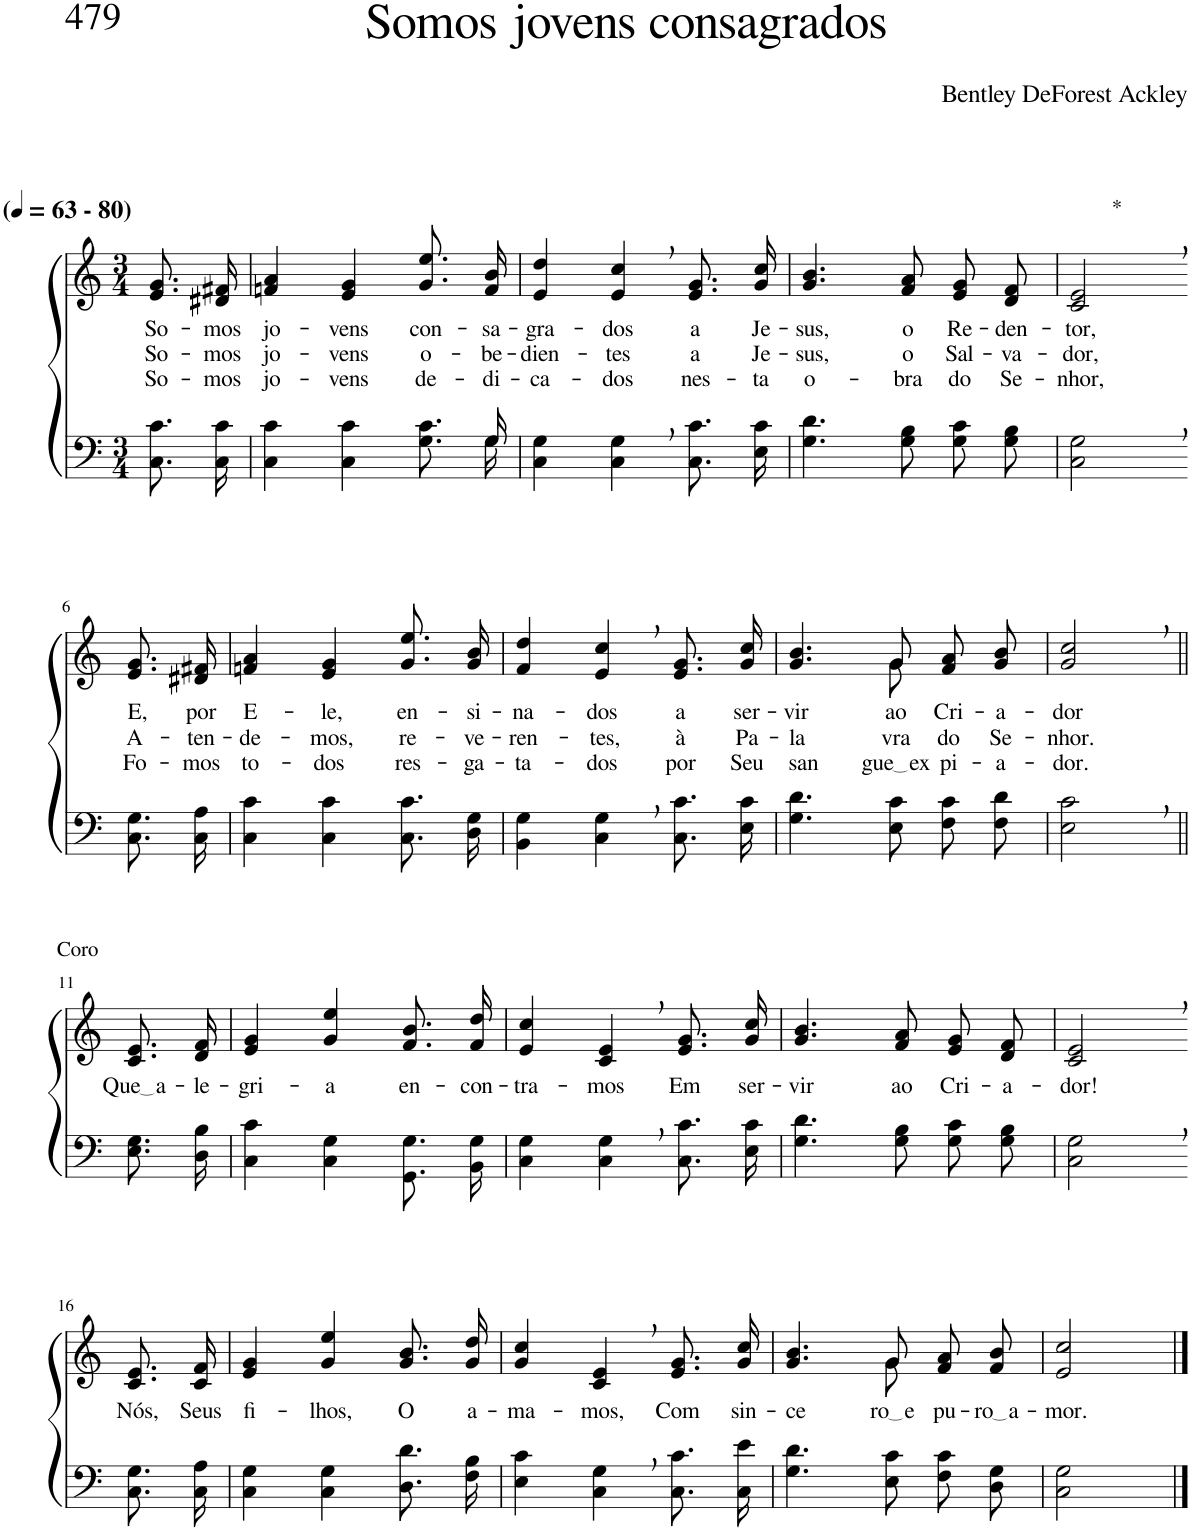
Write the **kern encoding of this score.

**kern	**kern	**text	**text	**text
*part2	*part1	*part1	*part1	*part1
*staff2	*staff1	*staff1	*staff1	*staff1
*I"Parte III e IV	*I"Parte I e II	*	*	*
*clefF4	*clefG2	*	*	*
*Trd1c2	*Trd1c2	*	*	*
*k[]	*k[]	*	*	*
*M3/4	*M3/4	*	*	*
*MM63	*MM63	*	*	*
=1	=1	=1	=1	=1
!	!LO:TX:a:B:t=(	!	!	!
!	!LO:TX:a:B:t=- 80)	!	!	!
!	!	!LO:LY:b	!LO:LY:b	!LO:LY:b
8.C\ 8.c\L	8.e/ 8.g/L	So-	So-	So-
!	!	!LO:LY:b	!LO:LY:b	!LO:LY:b
16C\ 16c\Jk	16d#X/ 16f#X/Jk	-mos	-mos	-mos
=2	=2	=2	=2	=2
*^	*	*	*	*
!	!	!	!LO:LY:b	!LO:LY:b	!LO:LY:b
4C\ 4c\	8.ryy	4fn/ 4a/	jo-	jo-	jo-
!	!	!	!LO:LY:b	!LO:LY:b	!LO:LY:b
*v	*v	*	*	*	*
4C\ 4c\	4e/ 4g/	-vens	-vens	-vens
!	!	!LO:LY:b	!LO:LY:b	!LO:LY:b
8.G\ 8.c\L	8.g/ 8.ee/L	con-	o-	de-
*^	*	*	*	*
!	!	!	!LO:LY:b	!LO:LY:b	!LO:LY:b
16G\Jk	16G/	16f/ 16b/Jk	-sa-	-be-	-di-
=3	=3	=3	=3	=3	=3
!	!	!	!LO:LY:b	!LO:LY:b	!LO:LY:b
*v	*v	*	*	*	*
4C\ 4G\	4e/ 4dd/	-gra-	-dien-	-ca-
!	!	!LO:LY:b	!LO:LY:b	!LO:LY:b
4C\, 4G\,	4e/, 4cc/,	-dos	-tes	-dos
!	!	!LO:LY:b	!LO:LY:b	!LO:LY:b
8.C\ 8.c\L	8.e/ 8.g/L	a	a	nes-
!	!	!LO:LY:b	!LO:LY:b	!LO:LY:b
16E\ 16c\Jk	16g/ 16cc/Jk	Je-	Je-	-ta
=4	=4	=4	=4	=4
!	!	!LO:LY:b	!LO:LY:b	!LO:LY:b
4.G\ 4.d\	4.g/ 4.b/	-sus,	-sus,	o-
!	!	!LO:LY:b	!LO:LY:b	!LO:LY:b
8G\ 8B\	8f/ 8a/	o	o	-bra
!	!	!LO:LY:b	!LO:LY:b	!LO:LY:b
8G\ 8c\L	8e/ 8g/L	Re-	Sal-	do
!	!	!LO:LY:b	!LO:LY:b	!LO:LY:b
8G\ 8B\J	8d/ 8f/J	-den-	-va-	Se-
=5	=5	=5	=5	=5
!	!LO:TX:a:t=*	!	!	!
!	!	!LO:LY:b	!LO:LY:b	!LO:LY:b
2C\, 2G\,	2c/, 2e/,	-tor,	-dor,	-nhor,
!!LO:LB:g=z
=6-	=6-	=6-	=6-	=6-
!	!	!LO:LY:b	!LO:LY:b	!LO:LY:b
8.C\ 8.G\L	8.e/ 8.g/L	E,	A-	Fo-
!	!	!LO:LY:b	!LO:LY:b	!LO:LY:b
16C\ 16A\Jk	16d#X/ 16f#X/Jk	por	-ten-	-mos
=7	=7	=7	=7	=7
!	!	!LO:LY:b	!LO:LY:b	!LO:LY:b
4C\ 4c\	4fn/ 4a/	E-	-de-	to-
!	!	!LO:LY:b	!LO:LY:b	!LO:LY:b
4C\ 4c\	4e/ 4g/	-le,	-mos,	-dos
!	!	!LO:LY:b	!LO:LY:b	!LO:LY:b
8.C\ 8.c\L	8.g/ 8.ee/L	en-	re-	res-
!	!	!LO:LY:b	!LO:LY:b	!LO:LY:b
16D\ 16G\Jk	16g/ 16b/Jk	-si-	-ve-	-ga-
=8	=8	=8	=8	=8
!	!	!LO:LY:b	!LO:LY:b	!LO:LY:b
4BB\ 4G\	4f/ 4dd/	-na-	-ren-	-ta-
!	!	!LO:LY:b	!LO:LY:b	!LO:LY:b
4C\, 4G\,	4e/, 4cc/,	-dos	-tes,	-dos
!	!	!LO:LY:b	!LO:LY:b	!LO:LY:b
8.C\ 8.c\L	8.e/ 8.g/L	a	à	por
!	!	!LO:LY:b	!LO:LY:b	!LO:LY:b
16E\ 16c\Jk	16g/ 16cc/Jk	ser-	Pa-	Seu
=9	=9	=9	=9	=9
!	!	!LO:LY:b	!LO:LY:b	!LO:LY:b
*	*^	*	*	*
4.G\ 4.d\	4.g/ 4.b/	4.ryy	-vir	-la-	san-
!	!	!	!LO:LY:b	!LO:LY:b	!LO:LY:b
8E\ 8c\	8g/	8g\	ao	-vra	gue ex
!	!	!	!LO:LY:b	!LO:LY:b	!LO:LY:b
8F\ 8c\L	8f/ 8a/L	4ryy	Cri-	do	-pi-
!	!	!	!LO:LY:b	!LO:LY:b	!LO:LY:b
8F\ 8d\J	8g/ 8b/J	.	-a-	Se-	-a-
*	*v	*v	*	*	*
=10	=10	=10	=10	=10
!	!	!LO:LY:b	!LO:LY:b	!LO:LY:b
2E\, 2c\,	2g/, 2cc/,	-dor	-nhor.	-dor.
!!LO:LB:g=z
=11||	=11||	=11||	=11||	=11||
!	!LO:TX:a:t=Coro	!	!	!
!	!	!LO:LY:b	!	!
8.E\ 8.G\L	8.c/ 8.e/L	Que a	.	.
!	!	!LO:LY:b	!	!
16D\ 16B\Jk	16d/ 16f/Jk	-le-	.	.
=12	=12	=12	=12	=12
!	!	!LO:LY:b	!	!
4C\ 4c\	4e/ 4g/	-gri-	.	.
!	!	!LO:LY:b	!	!
4C\ 4G\	4g/ 4ee/	-a	.	.
!	!	!LO:LY:b	!	!
8.GG/ 8.G/L	8.f/ 8.b/L	en-	.	.
!	!	!LO:LY:b	!	!
16BB/ 16G/Jk	16f/ 16dd/Jk	-con-	.	.
=13	=13	=13	=13	=13
!	!	!LO:LY:b	!	!
4C\ 4G\	4e/ 4cc/	-tra-	.	.
!	!	!LO:LY:b	!	!
4C\, 4G\,	4c/, 4e/,	-mos	.	.
!	!	!LO:LY:b	!	!
8.C\ 8.c\L	8.e/ 8.g/L	Em	.	.
!	!	!LO:LY:b	!	!
16E\ 16c\Jk	16g/ 16cc/Jk	ser-	.	.
=14	=14	=14	=14	=14
!	!	!LO:LY:b	!	!
4.G\ 4.d\	4.g/ 4.b/	-vir	.	.
!	!	!LO:LY:b	!	!
8G\ 8B\	8f/ 8a/	ao	.	.
!	!	!LO:LY:b	!	!
8G\ 8c\L	8e/ 8g/L	Cri-	.	.
!	!	!LO:LY:b	!	!
8G\ 8B\J	8d/ 8f/J	-a-	.	.
=15	=15	=15	=15	=15
!	!	!LO:LY:b	!	!
2C\, 2G\,	2c/, 2e/,	-dor!	.	.
!!LO:LB:g=z
=16-	=16-	=16-	=16-	=16-
!	!	!LO:LY:b	!	!
8.C\ 8.G\L	8.c/ 8.e/L	Nós,	.	.
!	!	!LO:LY:b	!	!
16C\ 16A\Jk	16c/ 16f/Jk	Seus	.	.
=17	=17	=17	=17	=17
!	!	!LO:LY:b	!	!
4C\ 4G\	4e/ 4g/	fi-	.	.
!	!	!LO:LY:b	!	!
4C\ 4G\	4g/ 4ee/	-lhos,	.	.
!	!	!LO:LY:b	!	!
8.D\ 8.d\L	8.g\ 8.b\L	O	.	.
!	!	!LO:LY:b	!	!
16F\ 16B\Jk	16g\ 16dd\Jk	a-	.	.
=18	=18	=18	=18	=18
!	!	!LO:LY:b	!	!
4E\ 4c\	4g/ 4cc/	-ma-	.	.
!	!	!LO:LY:b	!	!
4C\, 4G\,	4c/, 4e/,	-mos,	.	.
!	!	!LO:LY:b	!	!
8.C\ 8.c\L	8.e/ 8.g/L	Com	.	.
!	!	!LO:LY:b	!	!
16C\ 16e\Jk	16g/ 16cc/Jk	sin-	.	.
=19	=19	=19	=19	=19
!	!	!LO:LY:b	!	!
*	*^	*	*	*
4.G\ 4.d\	4.g/ 4.b/	4.ryy	-ce-	.	.
!	!	!	!LO:LY:b	!	!
8E\ 8c\	8g/	8g\	ro e	.	.
!	!	!	!LO:LY:b	!	!
8F\ 8c\L	8f/ 8a/L	4ryy	pu-	.	.
!	!	!	!LO:LY:b	!	!
8D\ 8G\J	8f/ 8b/J	.	ro a	.	.
*	*v	*v	*	*	*
=20	=20	=20	=20	=20
!	!	!LO:LY:b	!	!
2C\ 2G\	2e/ 2cc/	-mor.	.	.
==	==	==	==	==
*-	*-	*-	*-	*-
